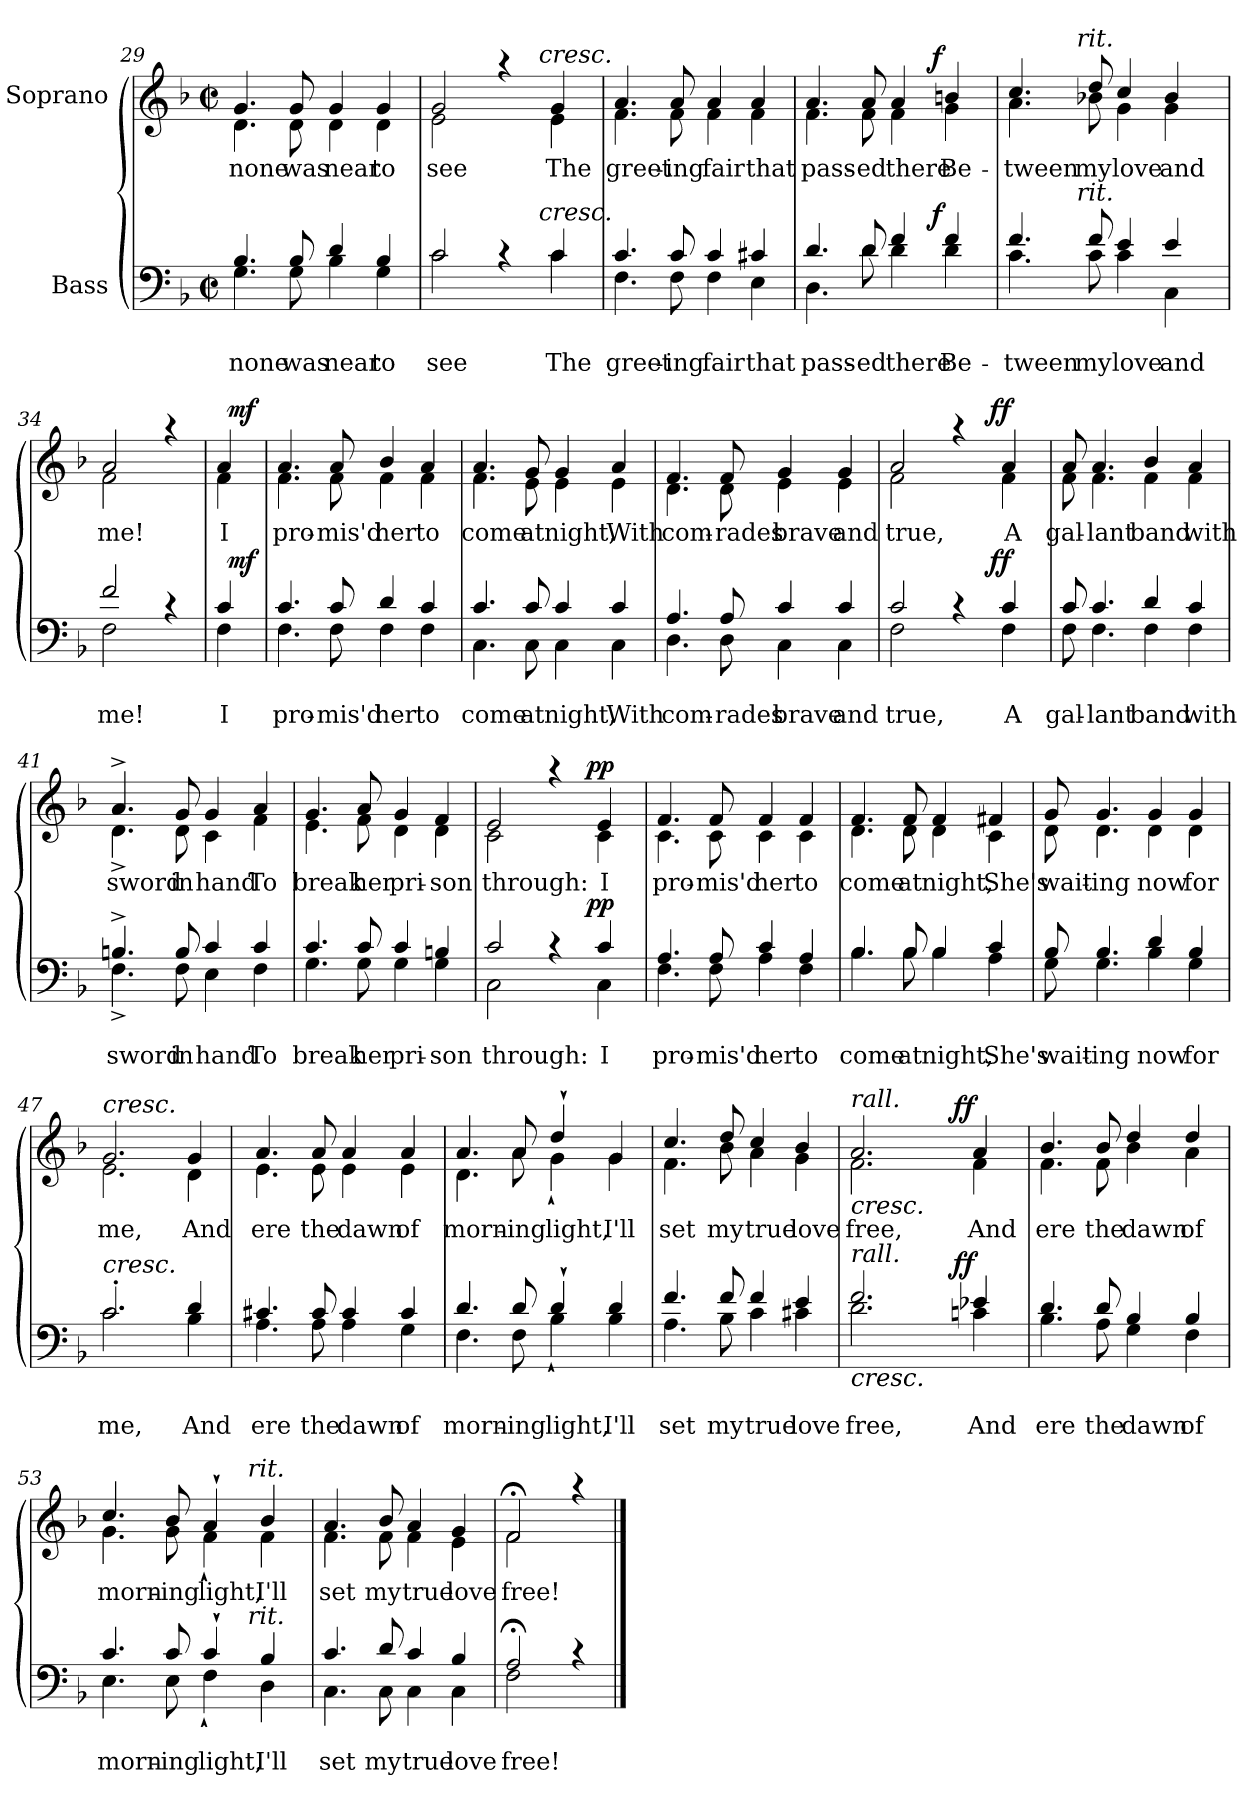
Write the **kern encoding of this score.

**kern	**text	**text	**dynam	**kern	**text	**dynam
*part2	*part2	*part2	*part2	*part1	*part1	*part1
*staff2	*staff2	*staff2	*staff2	*staff1	*staff1	*staff1
*I"Bass	*	*	*	*I"Soprano	*	*
*clefF4	*	*	*	*clefG2	*	*
*k[b-]	*	*	*	*k[b-]	*	*
*F:	*	*	*	*F:	*	*
*M2/2	*	*	*	*M2/2	*	*
*met(c|)	*	*	*	*met(c|)	*	*
=29	=29	=29	=29	=29	=29	=29
!	!	!LO:LY:b	!	!	!LO:LY:b	!
*^	*	*	*	*^	*	*
4.B-/	4.G\	.	none	.	4.g/	4.d\	none	.
!	!	!	!LO:LY:b	!	!	!	!LO:LY:b	!
8B-/	8G\	.	was	.	8g/	8d\	was	.
!	!	!	!LO:LY:b	!	!	!	!LO:LY:b	!
4d/	4B-\	.	near	.	4g/	4d\	near	.
!	!	!	!LO:LY:b	!	!	!	!LO:LY:b	!
4B-/	4G\	.	to	.	4g/	4d\	to	.
=30	=30	=30	=30	=30	=30	=30	=30	=30
!	!	!	!LO:LY:b	!	!	!	!LO:LY:b	!
*	*^	*	*	*	*	*^	*	*
2c/	2c\	2ryy	.	see	.	2g/	2e\	2ryy	see	.
4rc	4ryy	8..ryy	.	.	.	4raa	4ryy	8..ryy	.	.
!	!	!	!	!	!	!	!	!LO:TX:a:i:t=cresc.	!	!
!	!	!LO:TX:a:i:t=cresc.	!	!	!	!	!	!	!	!
.	.	4ryy	.	.	.	.	.	4ryy	.	.
!	!	!	!	!LO:LY:b	!	!	!	!	!LO:LY:b	!
4c/	4c\	.	.	The	.	4g/	4e\	.	The	.
.	.	32ryy	.	.	.	.	.	32ryy	.	.
!!LO:LB:g=z
=31	=31	=31	=31	=31	=31	=31	=31	=31	=31	=31
!	!	!	!	!LO:LY:b	!	!	!	!	!LO:LY:b	!
*	*v	*v	*	*	*	*	*	*	*	*
*	*	*	*	*	*	*v	*v	*	*
4.c/	4.F\	.	greet-	.	4.a/	4.f\	greet-	.
!	!	!	!LO:LY:b	!	!	!	!LO:LY:b	!
8c/	8F\	.	-ing	.	8a/	8f\	-ing	.
!	!	!	!LO:LY:b	!	!	!	!LO:LY:b	!
4c/	4F\	.	fair	.	4a/	4f\	fair	.
!	!	!	!LO:LY:b	!	!	!	!LO:LY:b	!
4c#X/	4E\	.	that	.	4a/	4f\	that	.
=32	=32	=32	=32	=32	=32	=32	=32	=32
!	!	!	!LO:LY:b	!	!	!	!LO:LY:b	!
*	*^	*	*	*	*	*^	*	*
4.d/	4.D\	2ryy	.	pass-	.	4.a/	4.f\	2ryy	pass-	.
!	!	!	!	!LO:LY:b	!	!	!	!	!LO:LY:b	!
8d/	8d\	.	.	-ed	.	8a/	8f\	.	-ed	.
!	!	!	!	!LO:LY:b	!	!	!	!	!LO:LY:b	!
4f/	4d\	8..ryy	.	there	.	4a/	4f\	8..ryy	there	.
!	!	!	!	!	!LO:DY:a	!	!	!	!	!LO:DY:a
.	.	4ryy	.	.	f	.	.	4ryy	.	f
!	!	!	!	!LO:LY:b	!	!	!	!	!LO:LY:b	!
4f/	4d\	.	.	Be-	.	4bn/	4g\	.	Be-	.
.	.	32ryy	.	.	.	.	.	32ryy	.	.
=33	=33	=33	=33	=33	=33	=33	=33	=33	=33	=33
!	!	!	!	!LO:LY:b	!	!	!	!	!LO:LY:b	!
4.f/	4.c\	4ryy	.	-tween	.	4.cc/	4.a\	4ryy	-tween	.
.	.	16.ryy	.	.	.	.	.	16.ryy	.	.
!	!	!	!	!	!	!	!	!LO:TX:a:i:t=rit.	!	!
!	!	!LO:TX:a:i:t=rit.	!	!	!	!	!	!	!	!
.	.	2ryy	.	.	.	.	.	2ryy	.	.
!	!	!	!	!LO:LY:b	!	!	!	!	!LO:LY:b	!
8f/	8c\	.	.	my	.	8dd/	8b-X\	.	my	.
!	!	!	!	!LO:LY:b	!	!	!	!	!LO:LY:b	!
4e/	4c\	.	.	love	.	4cc/	4g\	.	love	.
!	!	!	!	!LO:LY:b	!	!	!	!	!LO:LY:b	!
4e/	4C\	.	.	and	.	4b-/	4g\	.	and	.
.	.	8ryy	.	.	.	.	.	8ryy	.	.
.	.	32ryy	.	.	.	.	.	32ryy	.	.
=34	=34	=34	=34	=34	=34	=34	=34	=34	=34	=34
!	!	!	!	!LO:LY:b	!	!	!	!	!LO:LY:b	!
*	*v	*v	*	*	*	*	*	*	*	*
*	*	*	*	*	*	*v	*v	*	*
2f/	2F\	.	me!	.	2a/	2f\	me!	.
4rc	4ryy	.	.	.	4raa	4ryy	.	.
!!LO:LB:g=z
=35	=35	=35	=35	=35	=35	=35	=35	=35
!	!	!	!LO:LY:b	!	!	!	!LO:LY:b	!
*	*^	*	*	*	*	*^	*	*
4c/	4F\	32ryy	.	I	.	4a/	4f\	32ryy	I	.
!	!	!	!	!	!LO:DY:a	!	!	!	!	!LO:DY:a
.	.	8..ryy	.	.	mf	.	.	8..ryy	.	mf
=36	=36	=36	=36	=36	=36	=36	=36	=36	=36	=36
!	!	!	!	!LO:LY:b	!	!	!	!	!LO:LY:b	!
*	*v	*v	*	*	*	*	*	*	*	*
*	*	*	*	*	*	*v	*v	*	*
4.c/	4.F\	.	pro-	.	4.a/	4.f\	pro-	.
!	!	!	!LO:LY:b	!	!	!	!LO:LY:b	!
8c/	8F\	.	-mis'd	.	8a/	8f\	-mis'd	.
!	!	!	!LO:LY:b	!	!	!	!LO:LY:b	!
4d/	4F\	.	her	.	4b-/	4f\	her	.
!	!	!	!LO:LY:b	!	!	!	!LO:LY:b	!
4c/	4F\	.	to	.	4a/	4f\	to	.
=37	=37	=37	=37	=37	=37	=37	=37	=37
!	!	!	!LO:LY:b	!	!	!	!LO:LY:b	!
4.c/	4.C\	.	come	.	4.a/	4.f\	come	.
!	!	!	!LO:LY:b	!	!	!	!LO:LY:b	!
8c/	8C\	.	at	.	8g/	8e\	at	.
!	!	!	!LO:LY:b	!	!	!	!LO:LY:b	!
4c/	4C\	.	night,	.	4g/	4e\	night,	.
!	!	!	!LO:LY:b	!	!	!	!LO:LY:b	!
4c/	4C\	.	With	.	4a/	4e\	With	.
=38	=38	=38	=38	=38	=38	=38	=38	=38
!	!	!	!LO:LY:b	!	!	!	!LO:LY:b	!
4.A/	4.D\	.	com-	.	4.f/	4.d\	com-	.
!	!	!	!LO:LY:b	!	!	!	!LO:LY:b	!
8A/	8D\	.	-rades	.	8f/	8d\	-rades	.
!	!	!	!LO:LY:b	!	!	!	!LO:LY:b	!
4c/	4C\	.	brave	.	4g/	4e\	brave	.
!	!	!	!LO:LY:b	!	!	!	!LO:LY:b	!
4c/	4C\	.	and	.	4g/	4e\	and	.
=39	=39	=39	=39	=39	=39	=39	=39	=39
!	!	!	!LO:LY:b	!	!	!	!LO:LY:b	!
*	*^	*	*	*	*	*^	*	*
2c/	2F\	2ryy	.	true,	.	2a/	2f\	2ryy	true,	.
4rc	4ryy	8..ryy	.	.	.	4raa	4ryy	8..ryy	.	.
!	!	!	!	!	!LO:DY:a	!	!	!	!	!LO:DY:a
.	.	4ryy	.	.	ff	.	.	4ryy	.	ff
!	!	!	!	!LO:LY:b	!	!	!	!	!LO:LY:b	!
4c/	4F\	.	.	A	.	4a/	4f\	.	A	.
.	.	32ryy	.	.	.	.	.	32ryy	.	.
!!LO:LB:g=z
=40	=40	=40	=40	=40	=40	=40	=40	=40	=40	=40
!	!	!	!	!LO:LY:b	!	!	!	!	!LO:LY:b	!
*	*v	*v	*	*	*	*	*	*	*	*
*	*	*	*	*	*	*v	*v	*	*
8c/	8F\	.	gal-	.	8a/	8f\	gal-	.
!	!	!	!LO:LY:b	!	!	!	!LO:LY:b	!
4.c/	4.F\	.	-lant	.	4.a/	4.f\	-lant	.
!	!	!	!LO:LY:b	!	!	!	!LO:LY:b	!
4d/	4F\	.	band	.	4b-/	4f\	band	.
!	!	!	!LO:LY:b	!	!	!	!LO:LY:b	!
4c/	4F\	.	with	.	4a/	4f\	with	.
=41	=41	=41	=41	=41	=41	=41	=41	=41
!	!	!	!LO:LY:b	!	!	!	!LO:LY:b	!
4.Bn^>/	4.F^<\	.	sword	.	4.a^>/	4.d^<\	sword	.
!	!	!	!LO:LY:b	!	!	!	!LO:LY:b	!
8B/	8F\	.	in	.	8g/	8d\	in	.
!	!	!	!LO:LY:b	!	!	!	!LO:LY:b	!
4c/	4E\	.	hand	.	4g/	4c\	hand	.
!	!	!	!LO:LY:b	!	!	!	!LO:LY:b	!
4c/	4F\	.	To	.	4a/	4f\	To	.
=42	=42	=42	=42	=42	=42	=42	=42	=42
!	!	!	!LO:LY:b	!	!	!	!LO:LY:b	!
4.c/	4.G\	.	break	.	4.g/	4.e\	break	.
!	!	!	!LO:LY:b	!	!	!	!LO:LY:b	!
8c/	8G\	.	her	.	8a/	8f\	her	.
!	!	!	!LO:LY:b	!	!	!	!LO:LY:b	!
4c/	4G\	.	pri-	.	4g/	4d\	pri-	.
!	!	!	!LO:LY:b	!	!	!	!LO:LY:b	!
4Bn/	4G\	.	-son	.	4f/	4d\	-son	.
=43	=43	=43	=43	=43	=43	=43	=43	=43
!	!	!	!LO:LY:b	!	!	!	!LO:LY:b	!
*	*^	*	*	*	*	*^	*	*
2c/	2C\	2ryy	.	through:	.	2e/	2c\	2ryy	through:	.
4rc	4ryy	8..ryy	.	.	.	4raa	4ryy	8..ryy	.	.
!	!	!	!	!	!LO:DY:a	!	!	!	!	!LO:DY:a
.	.	4ryy	.	.	pp	.	.	4ryy	.	pp
!	!	!	!	!LO:LY:b	!	!	!	!	!LO:LY:b	!
4c/	4C\	.	.	I	.	4e/	4c\	.	I	.
.	.	32ryy	.	.	.	.	.	32ryy	.	.
!!LO:LB:g=z
=44	=44	=44	=44	=44	=44	=44	=44	=44	=44	=44
!	!	!	!	!LO:LY:b	!	!	!	!	!LO:LY:b	!
*	*v	*v	*	*	*	*	*	*	*	*
*	*	*	*	*	*	*v	*v	*	*
4.A/	4.F\	.	pro-	.	4.f/	4.c\	pro-	.
!	!	!	!LO:LY:b	!	!	!	!LO:LY:b	!
8A/	8F\	.	-mis'd	.	8f/	8c\	-mis'd	.
!	!	!	!LO:LY:b	!	!	!	!LO:LY:b	!
4c/	4A\	.	her	.	4f/	4c\	her	.
!	!	!	!LO:LY:b	!	!	!	!LO:LY:b	!
4A/	4F\	.	to	.	4f/	4c\	to	.
=45	=45	=45	=45	=45	=45	=45	=45	=45
!	!	!	!LO:LY:b	!	!	!	!LO:LY:b	!
4.B-/	4.B-\	.	come	.	4.f/	4.d\	come	.
!	!	!	!LO:LY:b	!	!	!	!LO:LY:b	!
8B-/	8B-\	.	at	.	8f/	8d\	at	.
!	!	!	!LO:LY:b	!	!	!	!LO:LY:b	!
4B-/	4B-\	.	night,	.	4f/	4d\	night,	.
!	!	!	!LO:LY:b	!	!	!	!LO:LY:b	!
4c/	4A\	.	She's	.	4f#X/	4c\	She's	.
=46	=46	=46	=46	=46	=46	=46	=46	=46
!	!	!	!LO:LY:b	!	!	!	!LO:LY:b	!
8B-/	8G\	.	wait-	.	8g/	8d\	wait-	.
!	!	!	!LO:LY:b	!	!	!	!LO:LY:b	!
4.B-/	4.G\	.	-ing	.	4.g/	4.d\	-ing	.
!	!	!	!LO:LY:b	!	!	!	!LO:LY:b	!
4d/	4B-\	.	now	.	4g/	4d\	now	.
!	!	!	!LO:LY:b	!	!	!	!LO:LY:b	!
4B-/	4G\	.	for	.	4g/	4d\	for	.
=47	=47	=47	=47	=47	=47	=47	=47	=47
!	!	!	!	!	!LO:TX:a:i:t=cresc.	!	!	!
!LO:TX:a:i:t=cresc.	!	!	!	!	!	!	!	!
!	!	!	!LO:LY:b	!	!	!	!LO:LY:b	!
2.c'>/	2.c\	.	me,	.	2.g/	2.e\	me,	.
!	!	!	!LO:LY:b	!	!	!	!LO:LY:b	!
4d/	4B-\	.	And	.	4g/	4d\	And	.
!!LO:LB:g=z	!!
=48	=48	=48	=48	=48	=48	=48	=48	=48
!	!	!	!LO:LY:b	!	!	!	!LO:LY:b	!
4.c#X/	4.A\	.	ere	.	4.a/	4.e\	ere	.
!	!	!	!LO:LY:b	!	!	!	!LO:LY:b	!
8c#/	8A\	.	the	.	8a/	8e\	the	.
!	!	!	!LO:LY:b	!	!	!	!LO:LY:b	!
4c#/	4A\	.	dawn	.	4a/	4e\	dawn	.
!	!	!	!LO:LY:b	!	!	!	!LO:LY:b	!
4c#/	4G\	.	of	.	4a/	4e\	of	.
=49	=49	=49	=49	=49	=49	=49	=49	=49
!	!	!	!LO:LY:b	!	!	!	!LO:LY:b	!
4.d/	4.F\	.	morn-	.	4.a/	4.d\	morn-	.
!	!	!	!LO:LY:b	!	!	!	!LO:LY:b	!
8d/	8F\	.	-ing	.	8a/	8a\	-ing	.
!	!	!	!LO:LY:b	!	!	!	!LO:LY:b	!
4d`>/	4B-`<\	.	light,	.	4dd`>/	4g`<\	light,	.
!	!	!	!LO:LY:b	!	!	!	!LO:LY:b	!
4d/	4B-\	.	I'll	.	4g/	4g\	I'll	.
=50	=50	=50	=50	=50	=50	=50	=50	=50
!	!	!	!LO:LY:b	!	!	!	!LO:LY:b	!
4.f/	4.A\	.	set	.	4.cc/	4.f\	set	.
!	!	!	!LO:LY:b	!	!	!	!LO:LY:b	!
8f/	8B-\	.	my	.	8dd/	8b-\	my	.
!	!	!	!LO:LY:b	!	!	!	!LO:LY:b	!
4f/	4c\	.	true	.	4cc/	4a\	true	.
!	!	!	!LO:LY:b	!	!	!	!LO:LY:b	!
4e/	4c#X\	.	love	.	4b-/	4g\	love	.
=51	=51	=51	=51	=51	=51	=51	=51	=51
!	!	!	!	!	!LO:TX:a:i:t=rall.	!	!	!
!LO:TX:a:i:t=rall.	!	!	!	!	!	!	!	!
!	!	!	!LO:LY:b	!LO:HP:b	!	!	!LO:LY:b	!LO:HP:b
*	*^	*	*	*	*	*^	*	*
2.f/	2.d\	2ryy	.	free,	<	2.a/	2.f\	2ryy	free,	<
.	.	8.ryy	.	.	.	.	.	8.ryy	.	.
!	!	!	!	!	!LO:DY:a	!	!	!	!	!LO:DY:a
.	.	4ryy	.	.	ff	.	.	4ryy	.	ff
!	!	!	!	!LO:LY:b	!	!	!	!	!LO:LY:b	!
4e-X/	4cn\	.	.	And	[	4a/	4f\	.	And	[
.	.	16ryy	.	.	.	.	.	16ryy	.	.
!!LO:LB:g=z
=52	=52	=52	=52	=52	=52	=52	=52	=52	=52	=52
!	!	!	!	!LO:LY:b	!	!	!	!	!LO:LY:b	!
*	*v	*v	*	*	*	*	*	*	*	*
*	*	*	*	*	*	*v	*v	*	*
4.d/	4.B-\	.	ere	.	4.b-/	4.f\	ere	.
!	!	!	!LO:LY:b	!	!	!	!LO:LY:b	!
8d/	8A\	.	the	.	8b-/	8f\	the	.
!	!	!	!LO:LY:b	!	!	!	!LO:LY:b	!
4B-/	4G\	.	dawn	.	4dd/	4b-\	dawn	.
!	!	!	!LO:LY:b	!	!	!	!LO:LY:b	!
4B-/	4F\	.	of	.	4dd/	4a\	of	.
=53	=53	=53	=53	=53	=53	=53	=53	=53
!	!	!	!LO:LY:b	!	!	!	!LO:LY:b	!
*	*^	*	*	*	*	*^	*	*
4.c/	4.E\	2ryy	.	morn-	.	4.cc/	4.g\	2ryy	morn-	.
!	!	!	!	!LO:LY:b	!	!	!	!	!LO:LY:b	!
8c/	8E\	.	.	-ing	.	8b-/	8g\	.	-ing	.
!	!	!	!	!LO:LY:b	!	!	!	!	!LO:LY:b	!
4c`>/	4F`<\	8..ryy	.	light,	.	4a`>/	4f`<\	8..ryy	light,	.
!	!	!	!	!	!	!	!	!LO:TX:a:i:t=rit.	!	!
!	!	!LO:TX:a:i:t=rit.	!	!	!	!	!	!	!	!
.	.	4ryy	.	.	.	.	.	4ryy	.	.
!	!	!	!	!LO:LY:b	!	!	!	!	!LO:LY:b	!
4B-/	4D\	.	.	I'll	.	4b-/	4f\	.	I'll	.
.	.	32ryy	.	.	.	.	.	32ryy	.	.
=54	=54	=54	=54	=54	=54	=54	=54	=54	=54	=54
!	!	!	!	!LO:LY:b	!	!	!	!	!LO:LY:b	!
*	*v	*v	*	*	*	*	*	*	*	*
*	*	*	*	*	*	*v	*v	*	*
4.c/	4.C\	.	set	.	4.a/	4.f\	set	.
!	!	!	!LO:LY:b	!	!	!	!LO:LY:b	!
8d/	8C\	.	my	.	8b-/	8f\	my	.
!	!	!	!LO:LY:b	!	!	!	!LO:LY:b	!
4c/	4C\	.	true	.	4a/	4f\	true	.
!	!	!	!LO:LY:b	!	!	!	!LO:LY:b	!
4B-/	4C\	.	love	.	4g/	4e\	love	.
=55	=55	=55	=55	=55	=55	=55	=55	=55
!	!	!	!LO:LY:b	!	!	!	!LO:LY:b	!
2A;</	2F\	.	free!	.	2f;</	2f\	free!	.
4rc	4ryy	.	.	.	4raa	4ryy	.	.
*v	*v	*	*	*	*	*	*	*
*	*	*	*	*v	*v	*	*
==	==	==	==	==	==	==
*-	*-	*-	*-	*-	*-	*-
